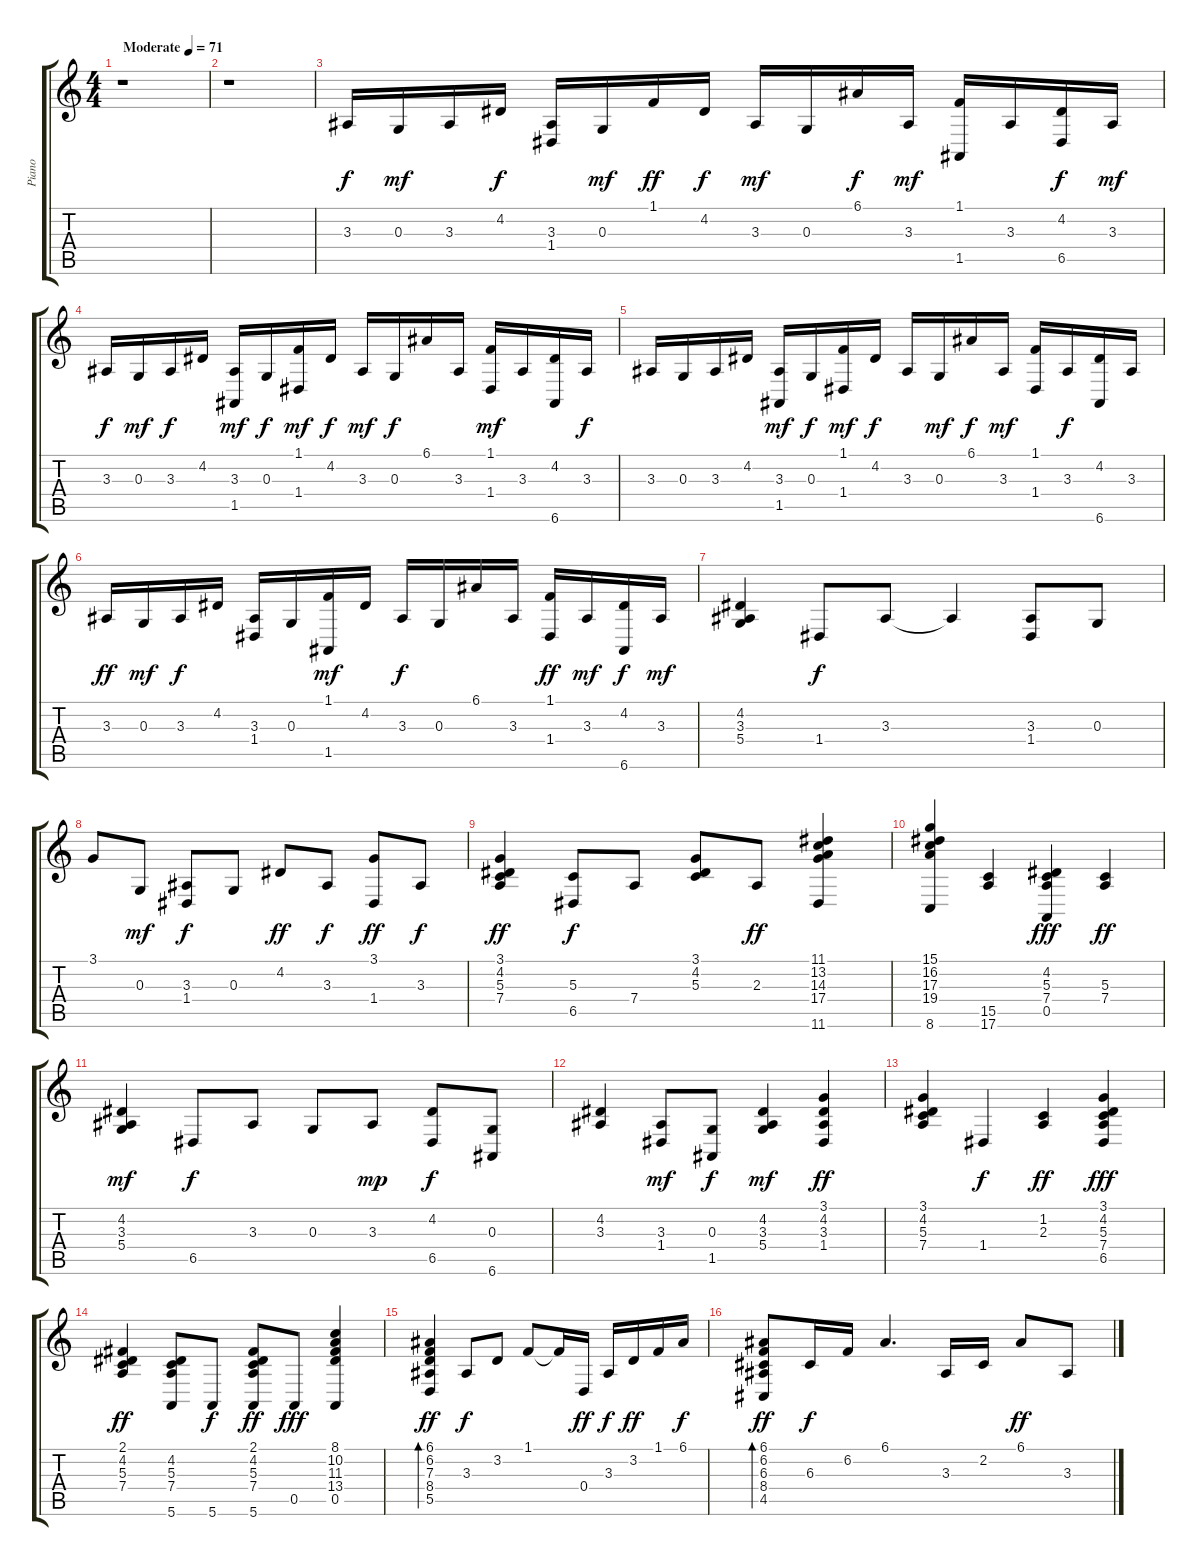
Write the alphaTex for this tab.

\track ("Piano" "Piano") {instrument acousticgrandpiano}
\staff {score tabs}
\tuning (E4 B3 G3 D3 A2 E2) {hide}
\ts (4 4)
\tempo (71 "Moderate")
\clef g2
\ks c
r.1{dy f instrument acousticgrandpiano} |
r.1 |
3.3.16 0.3.16{dy mf} 3.3.16 4.2.16{dy f} (3.3 1.4).16 0.3.16{dy mf} 1.1.16{dy ff} 4.2.16{dy f} 3.3.16{dy mf} 0.3.16 6.1.16{dy f} 3.3.16{dy mf} (1.1 1.5).16 3.3.16 (4.2 6.5).16{dy f} 3.3.16{dy mf} |
3.3.16{dy f} 0.3.16{dy mf} 3.3.16{dy f} 4.2.16 (3.3 1.5).16{dy mf} 0.3.16{dy f} (1.1 1.4).16{dy mf} 4.2.16{dy f} 3.3.16{dy mf} 0.3.16{dy f} 6.1.16 3.3.16 (1.1 1.4).16{dy mf} 3.3.16 (4.2 6.6).16 3.3.16{dy f} |
3.3.16 0.3.16 3.3.16 4.2.16 (3.3 1.5).16{dy mf} 0.3.16{dy f} (1.1 1.4).16{dy mf} 4.2.16{dy f} 3.3.16 0.3.16{dy mf} 6.1.16{dy f} 3.3.16{dy mf} (1.1 1.4).16 3.3.16{dy f} (4.2 6.6).16 3.3.16 |
3.3.16{dy ff} 0.3.16{dy mf} 3.3.16{dy f} 4.2.16 (3.3 1.4).16 0.3.16 (1.1 1.5).16{dy mf} 4.2.16 3.3.16{dy f} 0.3.16 6.1.16 3.3.16 (1.1 1.4).16{dy ff} 3.3.16{dy mf} (4.2 6.6).16{dy f} 3.3.16{dy mf} |
(4.2 3.3 5.4).4 1.4.8{dy f} 3.3.8 3.3{t}.4 (3.3 1.4).8 0.3.8 |
3.1.8 0.3.8{dy mf} (3.3 1.4).8{dy f} 0.3.8 4.2.8{dy ff} 3.3.8{dy f} (3.1 1.4).8{dy ff} 3.3.8{dy f} |
(3.1 4.2 5.3 7.4).4{dy ff} (5.3 6.5).8{dy f} 7.4.8 (3.1 4.2 5.3).8 2.3.8{dy ff} (11.1 13.2 14.3 17.4 11.6).4 |
(15.1 16.2 17.3 19.4 8.6).4 (15.5 17.6).4 (4.2 5.3 7.4 0.5).4{dy fff} (5.3 7.4).4{dy ff} |
(4.2 3.3 5.4).4{dy mf} 6.5.8{dy f} 3.3.8 0.3.8 3.3.8{dy mp} (4.2 6.5).8{dy f} (0.3 6.6).8 |
(4.2 3.3).4 (3.3 1.4).8{dy mf} (0.3 1.5).8{dy f} (4.2 3.3 5.4).4{dy mf} (3.1 4.2 3.3 1.4).4{dy ff} |
(3.1 4.2 5.3 7.4).4 1.4.4{dy f} (1.2 2.3).4{dy ff} (3.1 4.2 5.3 7.4 6.5).4{dy fff} |
(2.1 4.2 5.3 7.4).4{dy ff} (4.2 5.3 7.4 5.6).8 5.6.8{dy f} (2.1 4.2 5.3 7.4 5.6).8{dy ff} 0.5.8{dy fff} (8.1 10.2 11.3 13.4 0.5).4 |
(6.1 6.2 7.3 8.4 5.5).4{bd 60 dy ff} 3.3.8{dy f} 3.2.8 1.1.8 1.1{t}.16 0.4.16{dy ff} 3.3.16{dy f} 3.2.16{dy ff} 1.1.16 6.1.16{dy f} |
(6.1 6.2 6.3 8.4 4.5).8{bd 60 dy ff} 6.3.16{dy f} 6.2.16 6.1.4{d} 3.3.16 2.2.16 6.1.8{dy ff} 3.3.8
